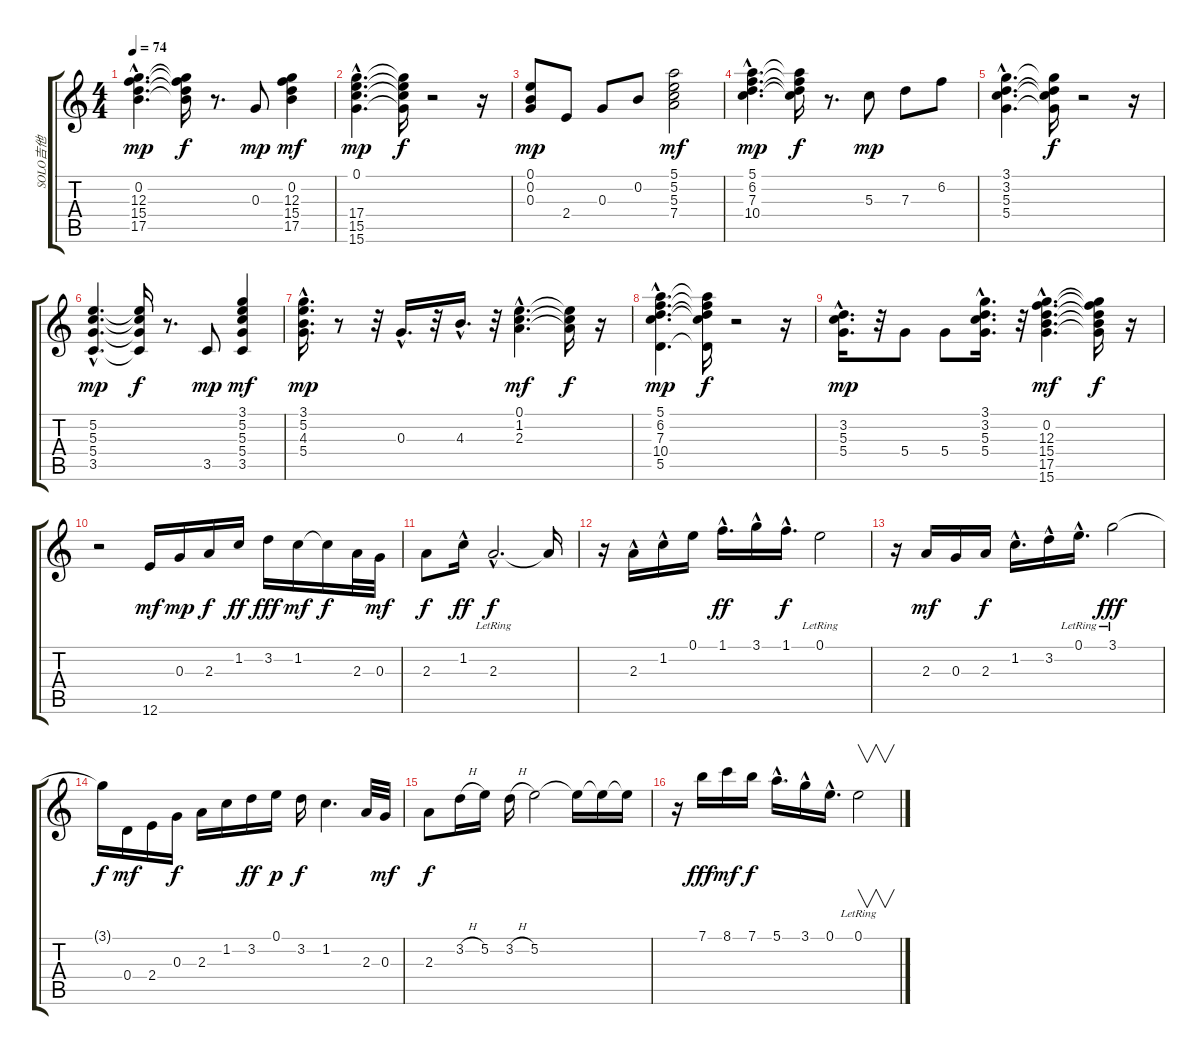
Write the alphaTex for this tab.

\track ("SOLO吉他" "SOLO吉他") {instrument acousticguitarsteel}
\staff {score tabs}
\tuning (E4 B3 G3 D3 A2 E2) {hide}
\ts (4 4)
\tempo 74
\clef g2
\ks c
(0.2{hac} 12.3{hac} 15.4{hac} 17.5{hac}).4{d dy mp} (0.2{t} 12.3{t} 15.4{t} 17.5{t}).16{dy f} r.8{d} 0.3.8{dy mp} (0.2 12.3 15.4 17.5).4{dy mf} |
(0.1{hac} 17.4{hac} 15.5{hac} 15.6{hac}).4{d dy mp} (0.1{t} 17.4{t} 15.5{t} 15.6{t}).16{dy f} r.2 r.16 |
(0.1 0.2 0.3).8{dy mp} 2.4.8 0.3.8 0.2.8 (5.1 5.2 5.3 7.4).2{dy mf} |
(5.1{hac} 6.2{hac} 7.3{hac} 10.4{hac}).4{d dy mp} (5.1{t} 6.2{t} 7.3{t} 10.4{t}).16{dy f} r.8{d} 5.3.8{dy mp} 7.3.8 6.2.8 |
(3.1{hac} 3.2{hac} 5.3{hac} 5.4{hac}).4{d} (3.1{t} 3.2{t} 5.3{t} 5.4{t}).16{dy f} r.2 r.16 |
(5.2{hac} 5.3{hac} 5.4{hac} 3.5{hac}).4{d dy mp} (5.2{t} 5.3{t} 5.4{t} 3.5{t}).16{dy f} r.8{d} 3.5.8{dy mp} (3.1 5.2 5.3 5.4 3.5).4{dy mf} |
(3.1{hac} 5.2{hac} 4.3{hac} 5.4{hac}).16{d dy mp} r.8 r.32 0.3{hac}.16{d} r.32 4.3{hac}.16{d} r.32 (0.1{hac} 1.2{hac} 2.3{hac}).4{d dy mf} (0.1{t} 1.2{t} 2.3{t}).16{dy f} r.16 |
(5.1{hac} 6.2{hac} 7.3{hac} 10.4{hac} 5.5{hac}).4{d dy mp} (5.1{t} 6.2{t} 7.3{t} 10.4{t} 5.5{t}).16{dy f} r.2 r.16 |
(3.2{hac} 5.3{hac} 5.4{hac}).16{d dy mp} r.32 5.4.8 5.4.8 (3.1{hac} 3.2{hac} 5.3{hac} 5.4{hac}).16{d} r.32 (0.2{hac} 12.3{hac} 15.4{hac} 17.5{hac} 15.6{hac}).4{d dy mf} (0.2{t} 12.3{t} 15.4{t} 17.5{t} 15.6{t}).16{dy f} r.16 |
r.2 12.6.16{dy mf} 0.3.16{dy mp} 2.3.16{dy f} 1.2.16{dy ff} 3.2.16{dy fff} 1.2.16{dy mf} 1.2{t}.16{dy f} 2.3.32 0.3.32{dy mf} |
2.3.8{dy f} 1.2{hac}.16{dy ff} 2.3{hac lr}.2{d dy f} 2.3{t}.16 |
r.16 2.3{hac}.16 1.2{hac}.16 0.1.16 1.1{hac}.16{d dy ff} 3.1{hac}.16 1.1{hac}.16{d dy f} 0.1{lr}.2 |
r.16 2.3.16{dy mf} 0.3.16 2.3.16{dy f} 1.2{hac}.16{d} 3.2{hac}.16 0.1{hac lr}.16{d} 3.1{lr}.2{dy fff} |
3.1{t}.16{dy f} 0.4.16{dy mf} 2.4.16 0.3.16{dy f} 2.3.16 1.2.16 3.2.16{dy ff} 0.1.16{dy p} 3.2.16{dy f} 1.2.4{d} 2.3.32 0.3.32{dy mf} |
2.3.8{dy f} 3.2{h}.16 5.2.16 3.2{h}.16 5.2.2 5.2{t}.16 5.2{t}.16 5.2{t}.16 |
r.16 7.1.16{dy fff} 8.1.16{dy mf} 7.1.16{dy f} 5.1{hac}.16{d} 3.1{hac}.16 0.1{hac}.16{d} 0.1{lr}.2{v}
